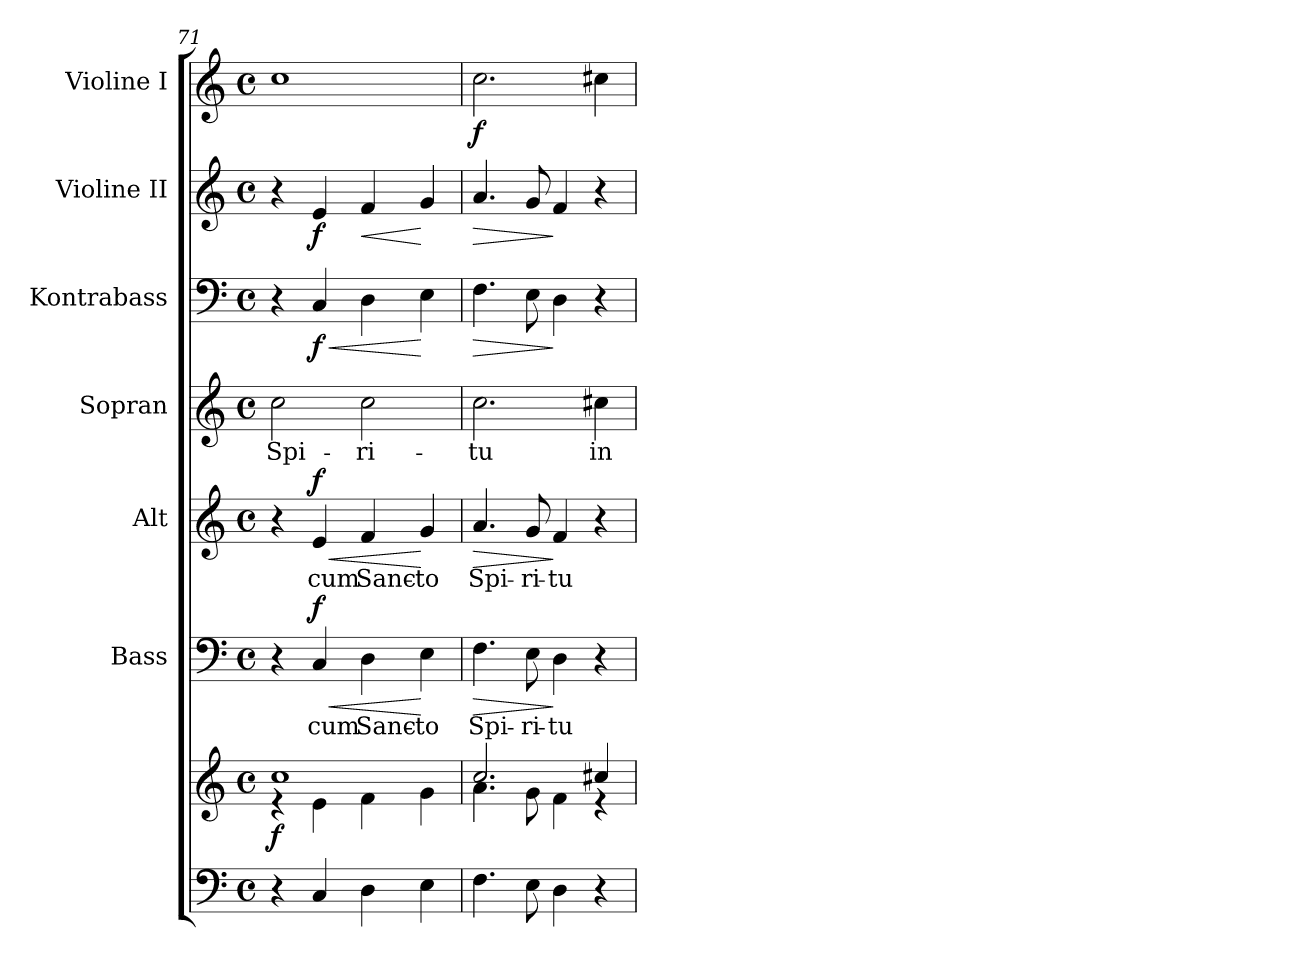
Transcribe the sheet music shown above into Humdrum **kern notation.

**kern	**kern	**dynam	**kern	**text	**dynam	**kern	**text	**dynam	**kern	**text	**kern	**dynam	**kern	**dynam	**kern	**dynam
*part7	*part7	*part7	*part6	*part6	*part6	*part5	*part5	*part5	*part4	*part4	*part3	*part3	*part2	*part2	*part1	*part1
*staff8	*staff7	*staff7/8	*staff6	*staff6	*staff6	*staff5	*staff5	*staff5	*staff4	*staff4	*staff3	*staff3	*staff2	*staff2	*staff1	*staff1
*	*	*	*I"Bass	*	*	*I"Alt	*	*	*I"Sopran	*	*I"Kontrabass	*	*I"Violine II	*	*I"Violine I	*
*	*	*	*I'B.	*	*	*I'A.	*	*	*I'S.	*	*I'Kb.	*	*I'Vl. II	*	*I'Vl. I	*
*clefF4	*clefG2	*	*clefF4	*	*	*clefG2	*	*	*clefG2	*	*clefF4	*	*clefG2	*	*clefG2	*
*	*	*	*	*	*	*	*	*	*	*	*ITrd7c12	*	*	*	*	*
*k[]	*k[]	*	*k[]	*	*	*k[]	*	*	*k[]	*	*k[]	*	*k[]	*	*k[]	*
*C:	*C:	*	*C:	*	*	*C:	*	*	*C:	*	*C:	*	*C:	*	*C:	*
*M4/4	*M4/4	*	*M4/4	*	*	*M4/4	*	*	*M4/4	*	*M4/4	*	*M4/4	*	*M4/4	*
*met(c)	*met(c)	*	*met(c)	*	*	*met(c)	*	*	*met(c)	*	*met(c)	*	*met(c)	*	*met(c)	*
=71	=71	=71	=71	=71	=71	=71	=71	=71	=71	=71	=71	=71	=71	=71	=71	=71
*	*^	*	*	*	*	*	*	*	*	*	*	*	*	*	*	*
!	!	!	!LO:DY:b	!	!	!	!	!	!	!	!LO:LY:b	!	!	!	!	!	!
4r	1cc	4re	f	4r	.	.	4r	.	.	2cc\	Spi-	4r	.	4r	.	1cc	.
!	!	!	!	!	!LO:LY:b	!LO:HP:b	!	!LO:LY:b	!LO:HP:b	!	!	!	!LO:HP:b	!	!	!	!
!	!	!	!	!	!	!LO:DY:n=1:a	!	!	!LO:DY:n=1:a	!	!	!	!LO:DY:n=1:b	!	!LO:DY:b	!	!
4C/	.	4e\	.	4C/	cum	< f	4e/	cum	< f	.	.	4CC/	< f	4e/	f	.	.
!	!	!	!	!	!LO:LY:b	!	!	!LO:LY:b	!	!	!LO:LY:b	!	!	!	!LO:HP:b	!	!
4D\	.	4f\	.	4D\	Sanc-	.	4f/	Sanc-	.	2cc\	-ri-	4DD\	.	4f/	<	.	.
!	!	!	!	!	!LO:LY:b	!	!	!LO:LY:b	!	!	!	!	!	!	!	!	!
4E\	.	4g\	.	4E\	-to	[	4g/	-to	[	.	.	4EE\	[	4g/	[	.	.
=72	=72	=72	=72	=72	=72	=72	=72	=72	=72	=72	=72	=72	=72	=72	=72	=72	=72
!	!	!	!	!	!LO:LY:b	!LO:HP:b	!	!LO:LY:b	!LO:HP:b	!	!LO:LY:b	!	!LO:HP:b	!	!LO:HP:b	!	!LO:DY:b
4.F\	2.cc/	4.a\	.	4.F\	Spi-	>	4.a/	Spi-	>	2.cc\	-tu	4.FF\	>	4.a/	>	2.cc\	f
!	!	!	!	!	!LO:LY:b	!	!	!LO:LY:b	!	!	!	!	!	!	!	!	!
8E\	.	8g\	.	8E\	-ri-	.	8g/	-ri-	.	.	.	8EE\	.	8g/	.	.	.
!	!	!	!	!	!LO:LY:b	!	!	!LO:LY:b	!	!	!	!	!	!	!	!	!
4D\	.	4f\	.	4D\	-tu	]	4f/	-tu	]	.	.	4DD\	]	4f/	]	.	.
!	!	!	!	!	!	!	!	!	!	!	!LO:LY:b	!	!	!	!	!	!
4r	4cc#X/	4re	.	4r	.	.	4r	.	.	4cc#X\	in	4r	.	4r	.	4cc#X\	.
*	*v	*v	*	*	*	*	*	*	*	*	*	*	*	*	*	*	*
=	=	=	=	=	=	=	=	=	=	=	=	=	=	=	=	=
*-	*-	*-	*-	*-	*-	*-	*-	*-	*-	*-	*-	*-	*-	*-	*-	*-
